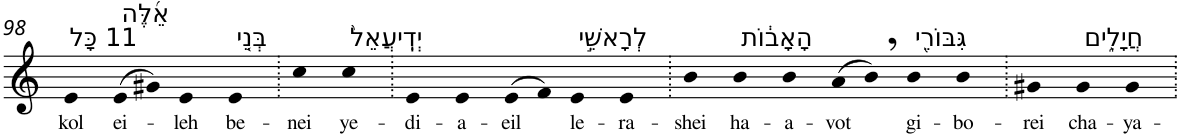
**kern	**text
*part1	*part1
*staff1	*staff1
*I"Piano	*
*I'Pno	*
!!LO:PB:g=z
*clefG2	*
*k[]	*
=98	=98
!LO:TX:a:t=11 כָּל	!
!	!LO:LY:b
4e	kol
!LO:TX:a:t=אֵ֜לֶּה	!
!	!LO:LY:b
(>8e	ei-
8g#X)	.
!	!LO:LY:b
4e	-leh
!LO:TX:a:t=בְּנֵ֤י	!
!	!LO:LY:b
4e	be-
=99.	=99.
!	!LO:LY:b
4cc	-nei
!LO:TX:a:t=יְדִֽיעֲאֵל֙	!
!	!LO:LY:b
4cc	ye-
=100.	=100.
!	!LO:LY:b
4e	-di-
!	!LO:LY:b
4e	-a-
!	!LO:LY:b
(>8e	-eil
8f)	.
!LO:TX:a:t=לְרָאשֵׁ֣י	!
!	!LO:LY:b
4e	le-
!	!LO:LY:b
4e	-ra-
=101.	=101.
!	!LO:LY:b
4b	-shei
!LO:TX:a:t=הָאָב֔וֹת	!
!	!LO:LY:b
4b	ha-
!	!LO:LY:b
4b	-a-
!	!LO:LY:b
(>8a	-vot
8b,)	.
!LO:TX:a:t=גִּבּוֹרֵ֖י	!
!	!LO:LY:b
4b	gi-
!	!LO:LY:b
4b	-bo-
=102.	=102.
!	!LO:LY:b
4g#X	-rei
!LO:TX:a:t=חֲיָלִ֑ים	!
!	!LO:LY:b
4g#	cha-
!	!LO:LY:b
4g#	-ya-
=.	=.
*-	*-
